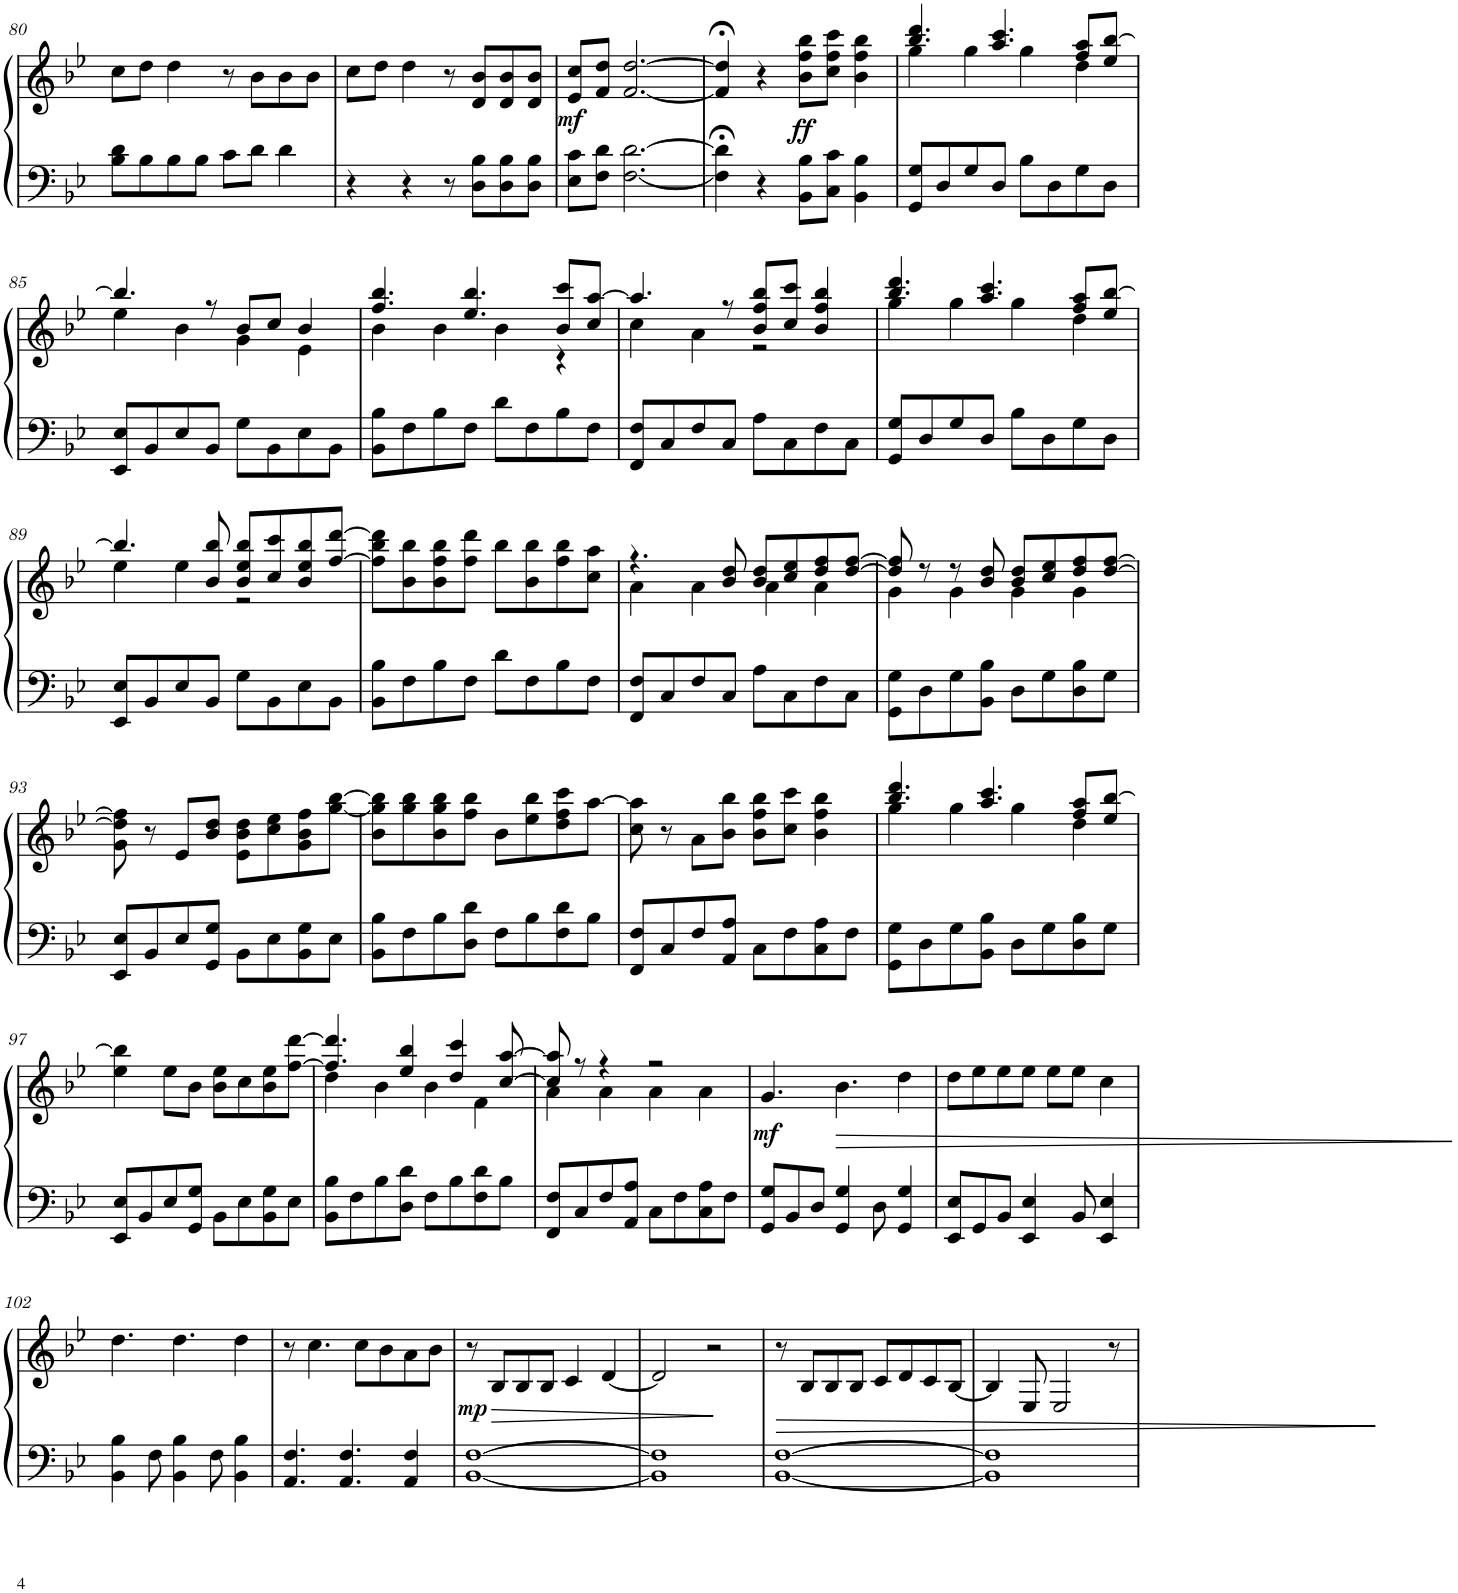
**kern	**kern	**dynam
*part1	*part1	*part1
*staff2	*staff1	*staff1/2
*I"Piano	*	*
*I'Pno.	*	*
!!LO:PB:g=z
*clefF4	*clefG2	*
*k[b-e-]	*k[b-e-]	*
*M4/4	*M4/4	*
=80	=80	=80
8B-\ 8d\L	8cc\L	.
8B-\	8dd\J	.
8B-\	4dd\	.
8B-\J	.	.
8c\L	8r	.
8d\J	8b-\L	.
4d\	8b-\	.
.	8b-\J	.
=81	=81	=81
4r	8cc\L	.
.	8dd\J	.
4r	4dd\	.
8r	8r	.
8D\ 8B-\L	8d/ 8b-/L	.
8D\ 8B-\	8d/ 8b-/	.
8D\ 8B-\J	8d/ 8b-/J	.
=82	=82	=82
!	!	!LO:DY:b
8E-\ 8c\L	8e-/ 8cc/L	mf
8F\ 8d\J	8f/ 8dd/J	.
[2.F\ [2.d\	[2.f/ [2.dd/	.
=83	=83	=83
4F\];< 4d\];<	4f/];< 4dd/];<	.
4r	4r	.
!	!	!LO:DY:b
8BB-\ 8B-\L	8b-\ 8ff\ 8bb-\L	ff
8C\ 8c\J	8cc\ 8ff\ 8ccc\J	.
4BB-\ 4B-\	4b-\ 4ff\ 4bb-\	.
=84	=84	=84
*	*^	*
8GG/ 8G/L	4.bb-/ 4.ddd/	4gg\	.
8D/	.	.	.
8G/	.	4gg\	.
8D/J	4.aa/ 4.ccc/	.	.
8B-\L	.	4gg\	.
8D\	.	.	.
8G\	8ff/ 8aa/L	4dd\	.
8D\J	8ee-/ [8bb-/J	.	.
!!LO:LB:g=z	!!
=85	=85	=85	=85
8EE-/ 8E-/L	4.bb-/]	4ee-\	.
8BB-/	.	.	.
8E-/	.	4b-\	.
8BB-/J	8r	.	.
8G\L	8b-/L	4g\	.
8BB-\	8cc/J	.	.
8E-\	4b-/	4e-\	.
8BB-\J	.	.	.
=86	=86	=86	=86
8BB-\ 8B-\L	4.ff/ 4.bb-/	4b-\	.
8F\	.	.	.
8B-\	.	4b-\	.
8F\J	4.ee-/ 4.bb-/	.	.
8d\L	.	4b-\	.
8F\	.	.	.
8B-\	8b-/ 8ccc/L	4r	.
8F\J	8cc/ [8aa/J	.	.
=87	=87	=87	=87
8FF/ 8F/L	4.aa/]	4cc\	.
8C/	.	.	.
8F/	.	4a\	.
8C/J	8r	.	.
8A\L	8b-/ 8ff/ 8bb-/L	2r	.
8C\	8cc/ 8ccc/J	.	.
8F\	4b-/ 4ff/ 4bb-/	.	.
8C\J	.	.	.
=88	=88	=88	=88
8GG/ 8G/L	4.bb-/ 4.ddd/	4gg\	.
8D/	.	.	.
8G/	.	4gg\	.
8D/J	4.aa/ 4.ccc/	.	.
8B-\L	.	4gg\	.
8D\	.	.	.
8G\	8ff/ 8aa/L	4dd\	.
8D\J	8ee-/ [8bb-/J	.	.
!!LO:LB:g=z	!!
=89	=89	=89	=89
8EE-/ 8E-/L	4.bb-/]	4ee-\	.
8BB-/	.	.	.
8E-/	.	4ee-\	.
8BB-/J	8b-/ 8bb-/	.	.
8G\L	8b-/ 8ee-/ 8bb-/L	2r	.
8BB-\	8cc/ 8ccc/	.	.
8E-\	8b-/ 8ee-/ 8bb-/	.	.
8BB-\J	[8ff/ [8ddd/J	.	.
*	*v	*v	*
=90	=90	=90
8BB-\ 8B-\L	8ff\] 8bb-\ 8ddd\]L	.
8F\	8b-\ 8bb-\	.
8B-\	8b-\ 8ff\ 8bb-\	.
8F\J	8ff\ 8ddd\J	.
8d\L	8bb-\L	.
8F\	8b-\ 8bb-\	.
8B-\	8ff\ 8bb-\	.
8F\J	8cc\ 8aa\J	.
=91	=91	=91
*	*^	*
8FF/ 8F/L	4.r	4a\	.
8C/	.	.	.
8F/	.	4a\	.
8C/J	8b-/ 8dd/	.	.
8A\L	8b-/ 8dd/L	4a\	.
8C\	8cc/ 8ee-/	.	.
8F\	8dd/ 8ff/	4a\	.
8C\J	[8dd/ [8ff/J	.	.
=92	=92	=92	=92
8GG\ 8G\L	8dd/] 8ff/]	4g\	.
8D\	8r	.	.
8G\	8r	4g\	.
8BB-\ 8B-\J	8b-/ 8dd/	.	.
8D\L	8b-/ 8dd/L	4g\	.
8G\	8cc/ 8ee-/	.	.
8D\ 8B-\	8dd/ 8ff/	4g\	.
8G\J	[8dd/ [8ff/J	.	.
*	*v	*v	*
!!LO:LB:g=z
=93	=93	=93
8EE-/ 8E-/L	8g\ 8dd\] 8ff\]	.
8BB-/	8r	.
8E-/	8e-/L	.
8GG/ 8G/J	8b-/ 8dd/J	.
8BB-\L	8e-\ 8b-\ 8dd\L	.
8E-\	8cc\ 8ee-\	.
8BB-\ 8G\	8g\ 8b-\ 8ff\	.
8E-\J	[8gg\ [8bb-\J	.
=94	=94	=94
8BB-\ 8B-\L	8b-\ 8gg\] 8bb-\]L	.
8F\	8gg\ 8bb-\	.
8B-\	8b-\ 8gg\ 8bb-\	.
8D\ 8d\J	8ff\ 8bb-\J	.
8F\L	8b-\L	.
8B-\	8ee-\ 8bb-\	.
8F\ 8d\	8dd\ 8ff\ 8ccc\	.
8B-\J	[8aa\J	.
=95	=95	=95
8FF/ 8F/L	8cc\ 8aa\]	.
8C/	8r	.
8F/	8a\L	.
8AA/ 8A/J	8b-\ 8bb-\J	.
8C\L	8b-\ 8ff\ 8bb-\L	.
8F\	8cc\ 8ccc\J	.
8C\ 8A\	4b-\ 4ff\ 4bb-\	.
8F\J	.	.
=96	=96	=96
*	*^	*
8GG\ 8G\L	4.bb-/ 4.ddd/	4gg\	.
8D\	.	.	.
8G\	.	4gg\	.
8BB-\ 8B-\J	4.aa/ 4.ccc/	.	.
8D\L	.	4gg\	.
8G\	.	.	.
8D\ 8B-\	8ff/ 8aa/L	4dd\	.
8G\J	8ee-/ [8bb-/J	.	.
*	*v	*v	*
!!LO:LB:g=z
=97	=97	=97
8EE-/ 8E-/L	4ee-\ 4bb-\]	.
8BB-/	.	.
8E-/	8ee-\L	.
8GG/ 8G/J	8b-\J	.
8BB-\L	8b-\ 8ee-\L	.
8E-\	8cc\	.
8BB-\ 8G\	8b-\ 8ee-\	.
8E-\J	[8ff\ [8ddd\J	.
=98	=98	=98
*	*^	*
8BB-\ 8B-\L	4.ff/] 4.ddd/]	4dd\	.
8F\	.	.	.
8B-\	.	4b-\	.
8D\ 8d\J	4ee-/ 4bb-/	.	.
8F\L	.	4b-\	.
8B-\	4dd/ 4ccc/	.	.
8F\ 8d\	.	4f\	.
8B-\J	[8cc/ [8aa/	.	.
=99	=99	=99	=99
8FF/ 8F/L	8cc/] 8aa/]	4a\	.
8C/	8r	.	.
8F/	4r	4a\	.
8AA/ 8A/J	.	.	.
8C\L	2r	4a\	.
8F\	.	.	.
8C\ 8A\	.	4a\	.
8F\J	.	.	.
*	*v	*v	*
=100	=100	=100
!	!	!LO:DY:b
8GG/ 8G/L	4.g/	mf
8BB-/	.	.
8D/J	.	.
!	!	!LO:HP:b
4GG/ 4G/	4.b-\	>
8D\	.	.
4GG/ 4G/	4dd\	.
.	.	]
=101	=101	=101
8EE-/ 8E-/L	8dd\L	.
8GG/	8ee-\	.
8BB-/J	8ee-\	.
4EE-/ 4E-/	8ee-\J	.
.	8ee-\L	.
8BB-/	8ee-\J	.
4EE-/ 4E-/	4cc\	.
!!LO:LB:g=z
=102	=102	=102
4BB-\ 4B-\	4.dd\	.
8F\	.	.
4BB-\ 4B-\	4.dd\	.
8F\	.	.
4BB-\ 4B-\	4dd\	.
=103	=103	=103
4.AA/ 4.F/	8r	.
.	4.cc\	.
4.AA/ 4.F/	.	.
.	8cc\L	.
.	8b-\	.
4AA/ 4F/	8a\	.
.	8b-\J	.
=104	=104	=104
!	!	!LO:DY:b
[1BB- [1F	8r	mp
!	!	!LO:HP:b
.	8B-/L	>
.	8B-/	.
.	8B-/J	.
.	4c/	.
.	[4d/	.
.	.	]
=105	=105	=105
1BB-] 1F]	2d/]	.
.	2r	.
=106	=106	=106
!	!	!LO:HP:b
[1BB- [1F	8r	>
.	8B-/L	.
.	8B-/	.
.	8B-/J	.
.	8c/L	.
.	8d/	.
.	8c/	.
.	[8B-/J	.
.	.	]
=107	=107	=107
1BB-] 1F]	4B-/]	.
.	8E-/	.
.	2E-/	.
.	8r	.
=	=	=
*-	*-	*-
